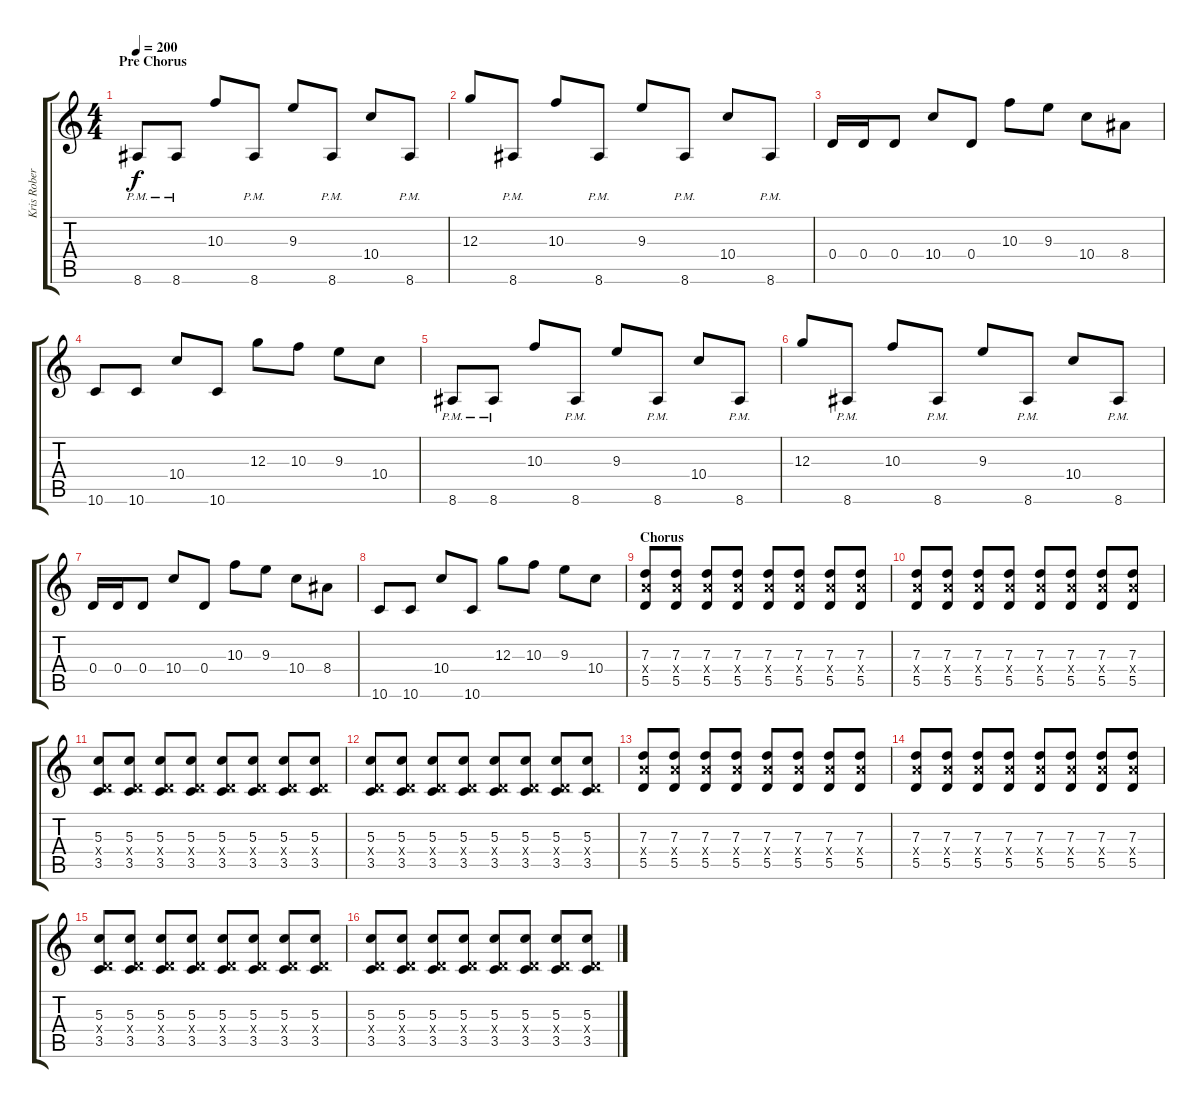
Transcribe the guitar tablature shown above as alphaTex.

\track ("Kris Roberts" "Kris Rober") {instrument distortionguitar}
\staff {score tabs}
\tuning (E4 B3 G3 D3 A2 D2) {hide}
\ts (4 4)
\section ("" "Pre Chorus")
\tempo 200
\clef g2
\ks c
8.6{pm}.8{dy f} 8.6{pm}.8 10.3.8 8.6{pm}.8 9.3.8 8.6{pm}.8 10.4.8 8.6{pm}.8 |
12.3.8 8.6{pm}.8 10.3.8 8.6{pm}.8 9.3.8 8.6{pm}.8 10.4.8 8.6{pm}.8 |
0.4.16 0.4.16 0.4.8 10.4.8 0.4.8 10.3.8 9.3.8 10.4.8 8.4.8 |
10.6.8 10.6.8 10.4.8 10.6.8 12.3.8 10.3.8 9.3.8 10.4.8 |
8.6{pm}.8 8.6{pm}.8 10.3.8 8.6{pm}.8 9.3.8 8.6{pm}.8 10.4.8 8.6{pm}.8 |
12.3.8 8.6{pm}.8 10.3.8 8.6{pm}.8 9.3.8 8.6{pm}.8 10.4.8 8.6{pm}.8 |
0.4.16 0.4.16 0.4.8 10.4.8 0.4.8 10.3.8 9.3.8 10.4.8 8.4.8 |
10.6.8 10.6.8 10.4.8 10.6.8 12.3.8 10.3.8 9.3.8 10.4.8 |
\section ("" "Chorus")
(7.3 7.4{x} 5.5).8 (7.3 7.4{x} 5.5).8 (7.3 7.4{x} 5.5).8 (7.3 7.4{x} 5.5).8 (7.3 7.4{x} 5.5).8 (7.3 7.4{x} 5.5).8 (7.3 7.4{x} 5.5).8 (7.3 7.4{x} 5.5).8 |
(7.3 7.4{x} 5.5).8 (7.3 7.4{x} 5.5).8 (7.3 7.4{x} 5.5).8 (7.3 7.4{x} 5.5).8 (7.3 7.4{x} 5.5).8 (7.3 7.4{x} 5.5).8 (7.3 7.4{x} 5.5).8 (7.3 7.4{x} 5.5).8 |
(5.3 0.4{x} 3.5).8 (5.3 0.4{x} 3.5).8 (5.3 0.4{x} 3.5).8 (5.3 0.4{x} 3.5).8 (5.3 0.4{x} 3.5).8 (5.3 0.4{x} 3.5).8 (5.3 0.4{x} 3.5).8 (5.3 0.4{x} 3.5).8 |
(5.3 0.4{x} 3.5).8 (5.3 0.4{x} 3.5).8 (5.3 0.4{x} 3.5).8 (5.3 0.4{x} 3.5).8 (5.3 0.4{x} 3.5).8 (5.3 0.4{x} 3.5).8 (5.3 0.4{x} 3.5).8 (5.3 0.4{x} 3.5).8 |
(7.3 7.4{x} 5.5).8 (7.3 7.4{x} 5.5).8 (7.3 7.4{x} 5.5).8 (7.3 7.4{x} 5.5).8 (7.3 7.4{x} 5.5).8 (7.3 7.4{x} 5.5).8 (7.3 7.4{x} 5.5).8 (7.3 7.4{x} 5.5).8 |
(7.3 7.4{x} 5.5).8 (7.3 7.4{x} 5.5).8 (7.3 7.4{x} 5.5).8 (7.3 7.4{x} 5.5).8 (7.3 7.4{x} 5.5).8 (7.3 7.4{x} 5.5).8 (7.3 7.4{x} 5.5).8 (7.3 7.4{x} 5.5).8 |
(5.3 0.4{x} 3.5).8 (5.3 0.4{x} 3.5).8 (5.3 0.4{x} 3.5).8 (5.3 0.4{x} 3.5).8 (5.3 0.4{x} 3.5).8 (5.3 0.4{x} 3.5).8 (5.3 0.4{x} 3.5).8 (5.3 0.4{x} 3.5).8 |
(5.3 0.4{x} 3.5).8 (5.3 0.4{x} 3.5).8 (5.3 0.4{x} 3.5).8 (5.3 0.4{x} 3.5).8 (5.3 0.4{x} 3.5).8 (5.3 0.4{x} 3.5).8 (5.3 0.4{x} 3.5).8 (5.3 0.4{x} 3.5).8
